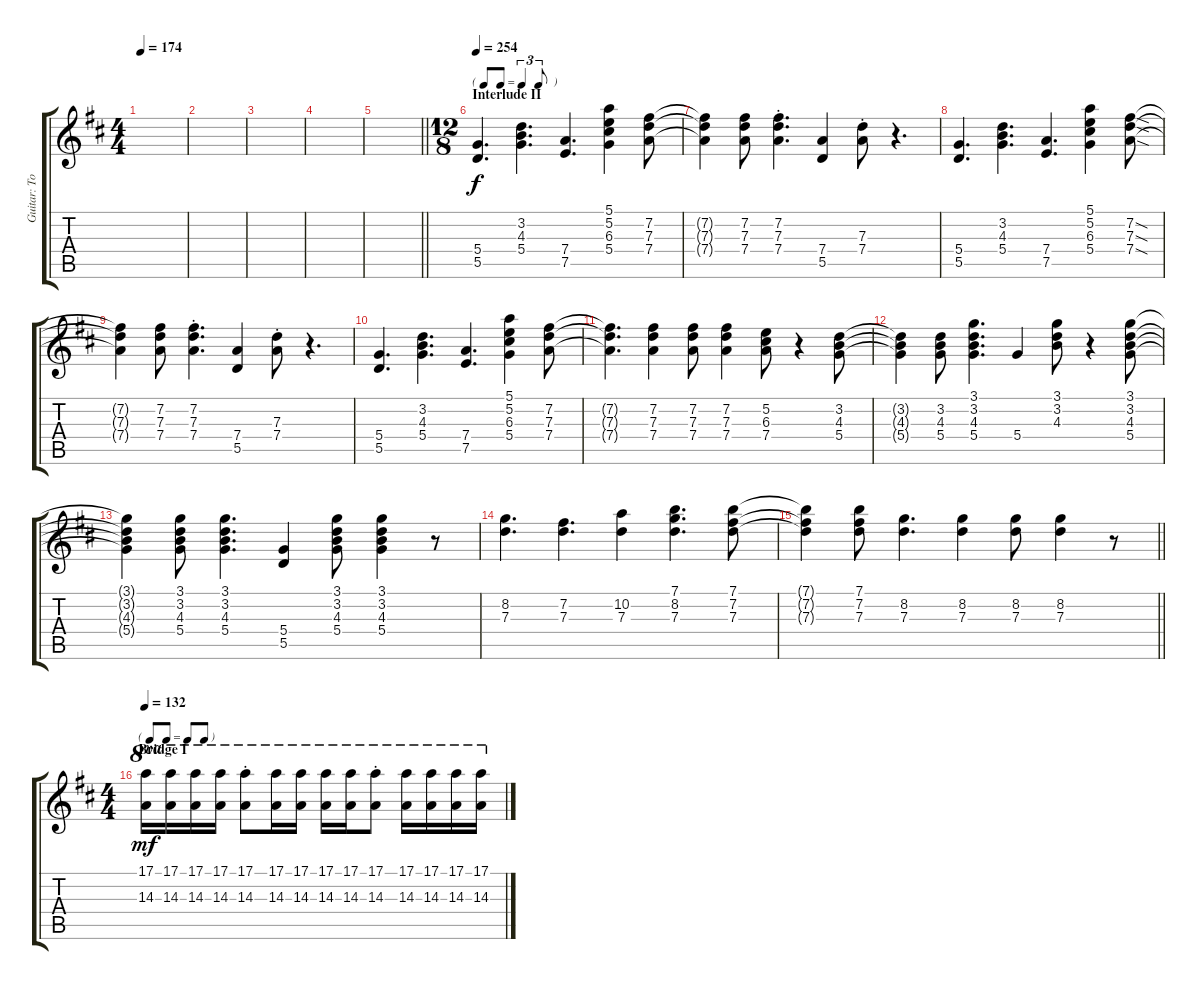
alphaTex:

\track ("Guitar: Todd" "Guitar: To") {instrument distortionguitar}
\staff {score tabs}
\tuning (E4 B3 G3 D3 A2 D2) {hide}
\ts (4 4)
\tempo 174
\clef g2
\ks d
|
|
|
|
\barLineRight lightlight
|
\ts (12 8)
\tf triplet8th
\section ("" "Interlude II")
\tempo 254
(5.4 5.5).4{d} (3.2 4.3 5.4).4{d} (7.4 7.5).4{d} (5.1 5.2 6.3 5.4).4 (7.2 7.3 7.4).8 |
(7.2{t} 7.3{t} 7.4{t}).4 (7.2 7.3 7.4).8 (7.2{st} 7.3{st} 7.4{st}).4{d} (7.4 5.5).4 (7.3{st} 7.4{st}).8 r.4{d} |
(5.4 5.5).4{d} (3.2 4.3 5.4).4{d} (7.4 7.5).4{d} (5.1 5.2 6.3 5.4).4 (7.2{sod} 7.3{sod} 7.4{sod}).8 |
(7.2{t} 7.3{t} 7.4{t}).4 (7.2 7.3 7.4).8 (7.2{st} 7.3{st} 7.4{st}).4{d} (7.4 5.5).4 (7.3{st} 7.4{st}).8 r.4{d} |
(5.4 5.5).4{d} (3.2 4.3 5.4).4{d} (7.4 7.5).4{d} (5.1 5.2 6.3 5.4).4 (7.2 7.3 7.4).8 |
(7.2{t} 7.3{t} 7.4{t}).4{d} (7.2 7.3 7.4).4 (7.2 7.3 7.4).8 (7.2 7.3 7.4).4 (5.2 6.3 7.4).8 r.4 (3.2 4.3 5.4).8 |
(3.2{t} 4.3{t} 5.4{t}).4 (3.2 4.3 5.4).8 (3.1 3.2 4.3 5.4).4{d} 5.4.4 (3.1 3.2 4.3).8 r.4 (3.1 3.2 4.3 5.4).8 |
(3.1{t} 3.2{t} 4.3{t} 5.4{t}).4 (3.1 3.2 4.3 5.4).8 (3.1 3.2 4.3 5.4).4{d} (5.4 5.5).4 (3.1 3.2 4.3 5.4).8 (3.1 3.2 4.3 5.4).4 r.8 |
(8.2 7.3).4{d} (7.2 7.3).4{d} (10.2 7.3).4 (7.1 8.2 7.3).4{d} (7.1 7.2 7.3).8 |
\barLineRight lightlight
(7.1{t} 7.2{t} 7.3{t}).4 (7.1 7.2 7.3).8 (8.2 7.3).4{d} (8.2 7.3).4 (8.2 7.3).8 (8.2 7.3).4 r.8 |
\ts (4 4)
\tf none
\section ("" "Bridge I")
\tempo 132
(17.1 14.3).16{ot 8va dy mf} (17.1 14.3).16{ot 8va} (17.1 14.3).16{ot 8va} (17.1 14.3).16{ot 8va} (17.1 14.3{st}).8{ot 8va} (17.1 14.3).16{ot 8va} (17.1 14.3).16{ot 8va} (17.1 14.3).16{ot 8va} (17.1 14.3).16{ot 8va} (17.1 14.3{st}).8{ot 8va} (17.1 14.3).16{ot 8va} (17.1 14.3).16{ot 8va} (17.1 14.3).16{ot 8va} (17.1 14.3).16{ot 8va}
